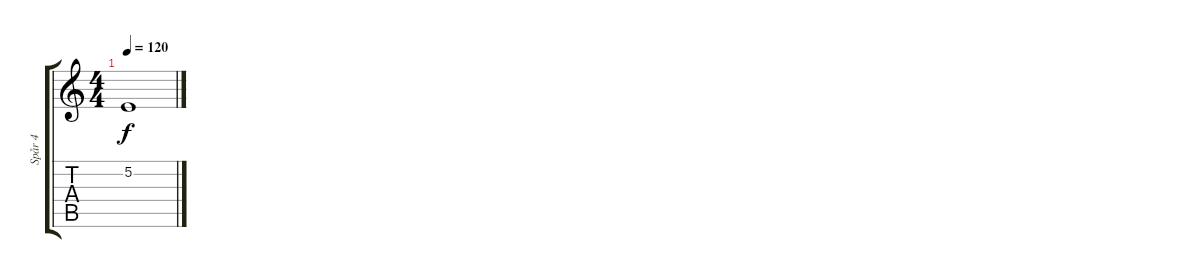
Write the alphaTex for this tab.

\track ("Spår 4" "Spår 4") {instrument synthvoice}
\staff {score tabs}
\tuning (E4 B3 G3 D3 A2 E2) {hide}
\ts (4 4)
\tempo 120
\clef g2
\ks c
5.2.1{dy f}
